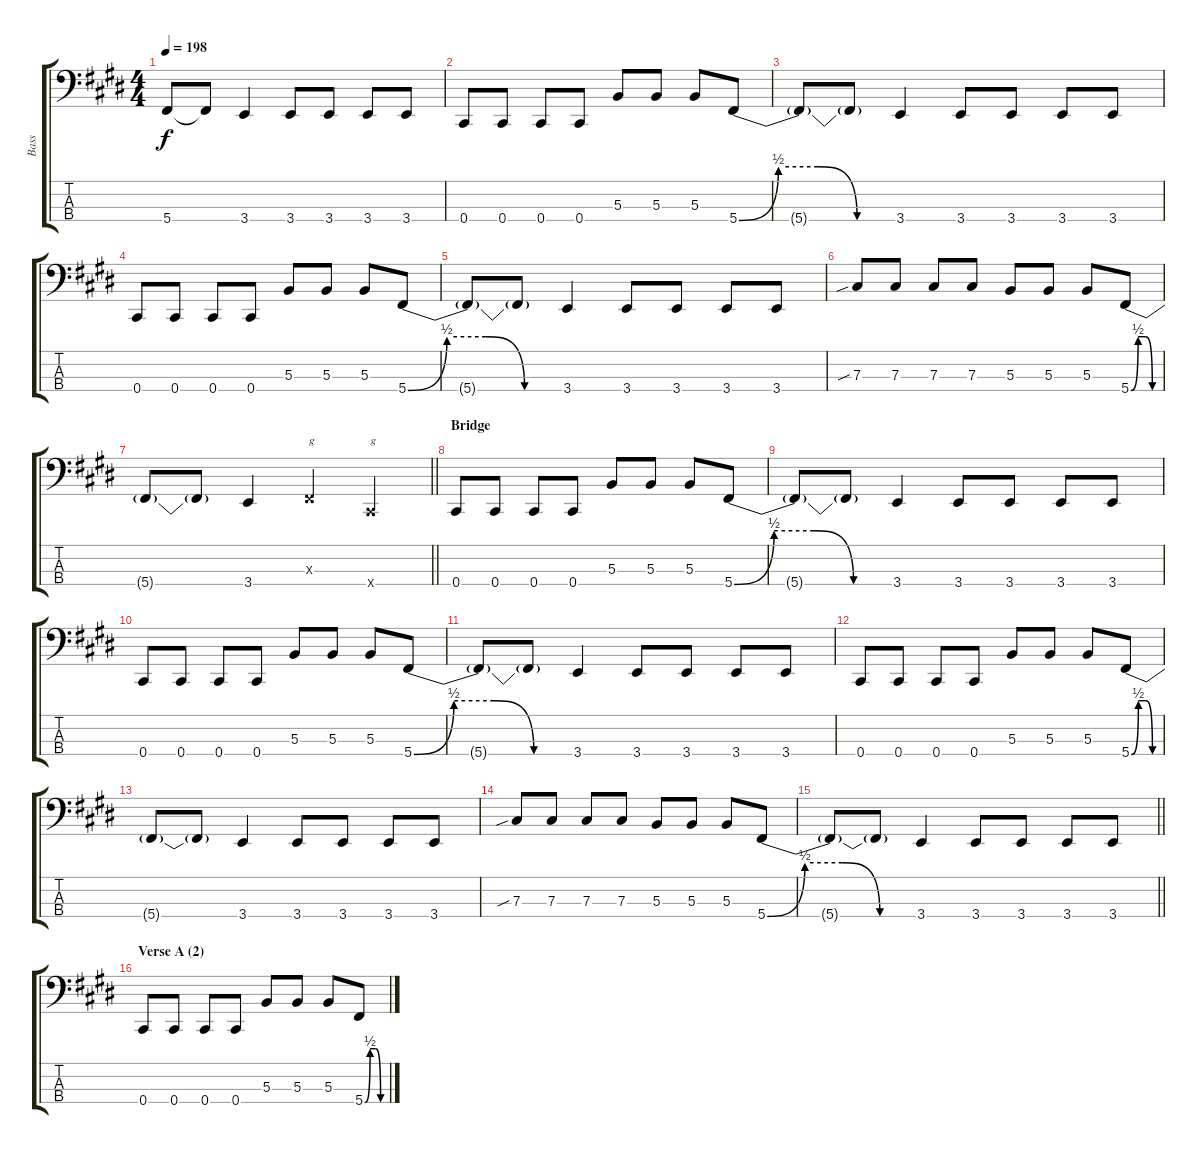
\track ("Bass" "Bass") {instrument electricbasspick}
\staff {score tabs}
\tuning (E2 B1 Gb1 Db1) {hide}
\ts (4 4)
\tempo 198
\clef f4
\ks c#minor
5.4{t}.8{dy f} 5.4{t}.8 3.4.4 3.4.8 3.4.8 3.4.8 3.4.8 |
0.4.8 0.4.8 0.4.8 0.4.8 5.3.8 5.3.8 5.3.8 5.4{be (custom 0 0 15 2 30 2 45 0 60 0)}.8 |
5.4{t}.8 5.4{t}.8 3.4.4 3.4.8 3.4.8 3.4.8 3.4.8 |
0.4.8 0.4.8 0.4.8 0.4.8 5.3.8 5.3.8 5.3.8 5.4{be (custom 0 0 15 2 30 2 45 0 60 0)}.8 |
5.4{t}.8 5.4{t}.8 3.4.4 3.4.8 3.4.8 3.4.8 3.4.8 |
7.3{sib}.8 7.3.8 7.3.8 7.3.8 5.3.8 5.3.8 5.3.8 5.4{be (custom 0 0 15 2 30 2 45 0 60 0)}.8 |
\barLineRight lightlight
5.4{t}.8 5.4{t}.8 3.4.4 0.3{x}.4{txt "g"} 0.4{x}.4{txt "g"} |
\section ("" "Bridge")
0.4.8 0.4.8 0.4.8 0.4.8 5.3.8 5.3.8 5.3.8 5.4{be (custom 0 0 15 2 30 2 45 0 60 0)}.8 |
5.4{t}.8 5.4{t}.8 3.4.4 3.4.8 3.4.8 3.4.8 3.4.8 |
0.4.8 0.4.8 0.4.8 0.4.8 5.3.8 5.3.8 5.3.8 5.4{be (custom 0 0 15 2 30 2 45 0 60 0)}.8 |
5.4{t}.8 5.4{t}.8 3.4.4 3.4.8 3.4.8 3.4.8 3.4.8 |
0.4.8 0.4.8 0.4.8 0.4.8 5.3.8 5.3.8 5.3.8 5.4{be (custom 0 0 15 2 30 2 45 0 60 0)}.8 |
5.4{t}.8 5.4{t}.8 3.4.4 3.4.8 3.4.8 3.4.8 3.4.8 |
7.3{sib}.8 7.3.8 7.3.8 7.3.8 5.3.8 5.3.8 5.3.8 5.4{be (custom 0 0 15 2 30 2 45 0 60 0)}.8 |
\barLineRight lightlight
5.4{t}.8 5.4{t}.8 3.4.4 3.4.8 3.4.8 3.4.8 3.4.8 |
\section ("" "Verse A (2)")
0.4.8 0.4.8 0.4.8 0.4.8 5.3.8 5.3.8 5.3.8 5.4{be (custom 0 0 15 2 30 2 45 0 60 0)}.8
